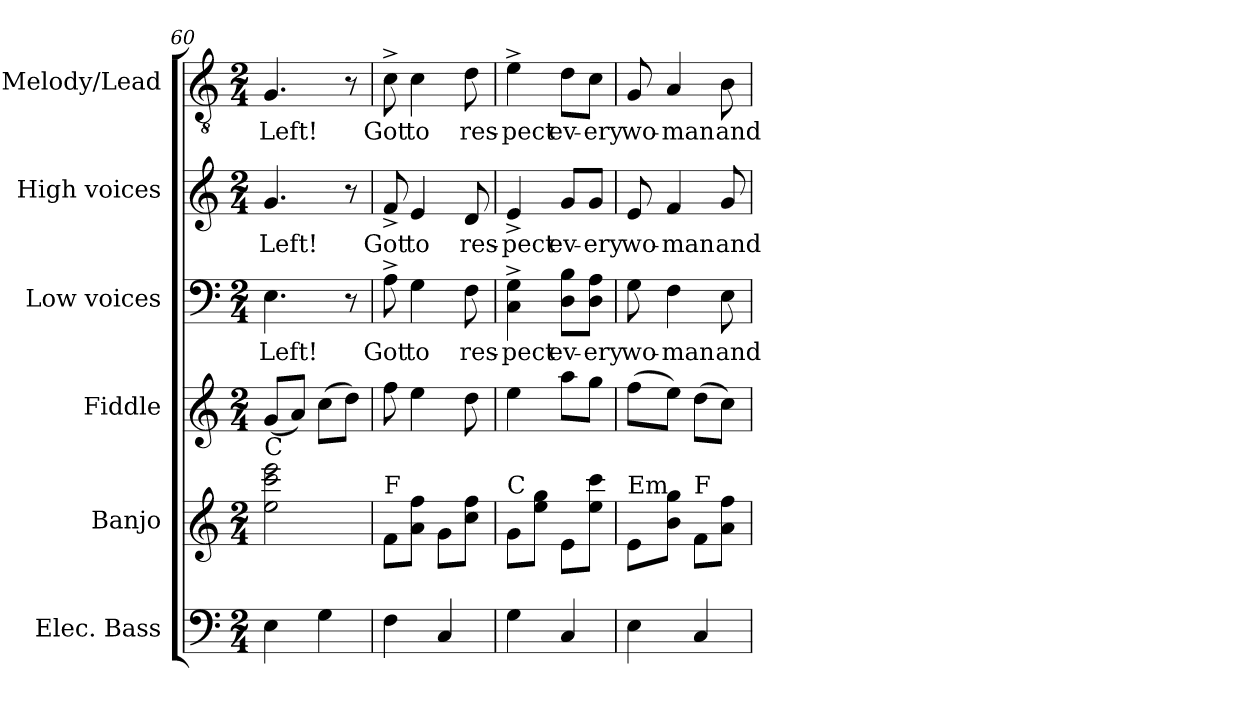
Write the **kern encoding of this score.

**kern	**kern	**kern	**kern	**text	**kern	**text	**kern	**text
*part6	*part5	*part4	*part3	*part3	*part2	*part2	*part1	*part1
*staff6	*staff5	*staff4	*staff3	*staff3	*staff2	*staff2	*staff1	*staff1
*I"Elec. Bass	*I"Banjo	*I"Fiddle	*I"Low voices	*	*I"High voices	*	*I"Melody/Lead	*
*I'E. Bass	*I'Ban.	*	*	*	*I'S.	*	*	*
*clefF4	*clefG2	*clefG2	*clefF4	*	*clefG2	*	*clefGv2	*
*ITrd7c12	*ITrd7c12	*	*	*	*	*	*ITrd7c12	*
*k[]	*k[]	*k[]	*k[]	*	*k[]	*	*k[]	*
*C:	*C:	*C:	*C:	*	*C:	*	*C:	*
*M2/4	*M2/4	*M2/4	*M2/4	*	*M2/4	*	*M2/4	*
=60	=60	=60	=60	=60	=60	=60	=60	=60
!	!	!	!	!LO:LY:b:color=#000000	!	!	!	!
!	!	!	!	!	!	!LO:LY:b:color=#000000	!	!
!	!LO:TX:a:t=C	!	!	!	!	!	!	!
!	!	!	!	!	!	!	!	!LO:LY:b:color=#000000
4EEi\	2ei\ 2cci 2eei	(8gi/L	4.Ei\	Left!	4.gi/	Left!	4.GGi/	Left!
.	.	8ai/J)	.	.	.	.	.	.
4GGi\	.	(8cci\L	.	.	.	.	.	.
.	.	8ddi\J)	8r	.	8r	.	8r	.
=61	=61	=61	=61	=61	=61	=61	=61	=61
!	!	!	!	!LO:LY:b:color=#000000	!	!	!	!
!	!	!	!	!	!	!LO:LY:b:color=#000000	!	!
!	!LO:TX:a:t=F	!	!	!	!	!	!	!
!	!	!	!	!	!	!	!	!LO:LY:b:color=#000000
4FFi\	8Fi\L	8ffi\	8A^i\	Got	8f^i/	Got	8C^i\	Got
!	!	!	!	!LO:LY:b:color=#000000	!	!	!	!
!	!	!	!	!	!	!LO:LY:b:color=#000000	!	!
!	!	!	!	!	!	!	!	!LO:LY:b:color=#000000
.	8Ai\ 8fiJ	4eei\	4Gi\	to	4ei/	to	4Ci\	to
4CCi/	8Gi\L	.	.	.	.	.	.	.
!	!	!	!	!LO:LY:b:color=#000000	!	!	!	!
!	!	!	!	!	!	!LO:LY:b:color=#000000	!	!
!	!	!	!	!	!	!	!	!LO:LY:b:color=#000000
.	8ci\ 8fiJ	8ddi\	8Fi\	res-	8di/	res-	8Di\	res-
=62	=62	=62	=62	=62	=62	=62	=62	=62
!	!	!	!	!LO:LY:b:color=#000000	!	!	!	!
!	!	!	!	!	!	!LO:LY:b:color=#000000	!	!
!	!LO:TX:a:t=C	!	!	!	!	!	!	!
!	!	!	!	!	!	!	!	!LO:LY:b:color=#000000
4GGi\	8Gi\L	4eei\	4Ci\^ 4Gi^	-pect	4e^i/	-pect	4E^i\	-pect
.	8ei\ 8giJ	.	.	.	.	.	.	.
!	!	!	!	!LO:LY:b:color=#000000	!	!	!	!
!	!	!	!	!	!	!LO:LY:b:color=#000000	!	!
!	!	!	!	!	!	!	!	!LO:LY:b:color=#000000
4CCi/	8Ei\L	8aai\L	8Di\ 8BiL	ev-	8gi/L	ev-	8Di\L	ev-
!	!	!	!	!LO:LY:b:color=#000000	!	!	!	!
!	!	!	!	!	!	!LO:LY:b:color=#000000	!	!
!	!	!	!	!	!	!	!	!LO:LY:b:color=#000000
.	8ei\ 8cciJ	8ggi\J	8Di\ 8AiJ	-ery	8gi/J	-ery	8Ci\J	-ery
=63	=63	=63	=63	=63	=63	=63	=63	=63
!	!	!	!	!LO:LY:b:color=#000000	!	!	!	!
!	!	!	!	!	!	!LO:LY:b:color=#000000	!	!
!	!LO:TX:a:t=Em	!	!	!	!	!	!	!
!	!	!	!	!	!	!	!	!LO:LY:b:color=#000000
4EEi\	8Ei\L	(8ffi\L	8Gi\	wo-	8ei/	wo-	8GGi/	wo-
!	!	!	!	!LO:LY:b:color=#000000	!	!	!	!
!	!	!	!	!	!	!LO:LY:b:color=#000000	!	!
!	!	!	!	!	!	!	!	!LO:LY:b:color=#000000
.	8Bi\ 8giJ	8eei\J)	4Fi\	-man	4fi/	-man	4AAi/	-man
!	!LO:TX:a:t=F	!	!	!	!	!	!	!
4CCi/	8Fi\L	(8ddi\L	.	.	.	.	.	.
!	!	!	!	!LO:LY:b:color=#000000	!	!	!	!
!	!	!	!	!	!	!LO:LY:b:color=#000000	!	!
!	!	!	!	!	!	!	!	!LO:LY:b:color=#000000
.	8Ai\ 8fiJ	8cci\J)	8Ei\	and	8gi/	and	8BBi\	and
=	=	=	=	=	=	=	=	=
*-	*-	*-	*-	*-	*-	*-	*-	*-
